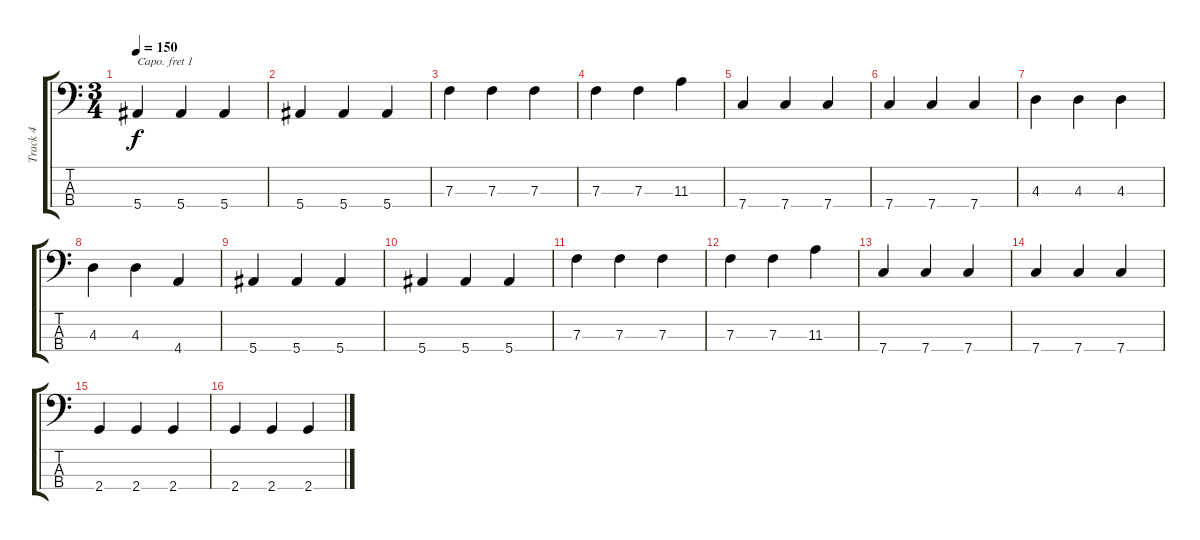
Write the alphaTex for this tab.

\track ("Track 4" "Track 4") {instrument electricbassfinger}
\staff {score tabs}
\capo 1
\tuning (G2 D2 A1 E1) {hide}
\ts (3 4)
\tempo 150
\clef f4
\ks c
5.4.4{dy f} 5.4.4 5.4.4 |
5.4.4 5.4.4 5.4.4 |
7.3.4 7.3.4 7.3.4 |
7.3.4 7.3.4 11.3.4 |
7.4.4 7.4.4 7.4.4 |
7.4.4 7.4.4 7.4.4 |
4.3.4 4.3.4 4.3.4 |
4.3.4 4.3.4 4.4.4 |
5.4.4 5.4.4 5.4.4 |
5.4.4 5.4.4 5.4.4 |
7.3.4 7.3.4 7.3.4 |
7.3.4 7.3.4 11.3.4 |
7.4.4 7.4.4 7.4.4 |
7.4.4 7.4.4 7.4.4 |
2.4.4 2.4.4 2.4.4 |
2.4.4 2.4.4 2.4.4
